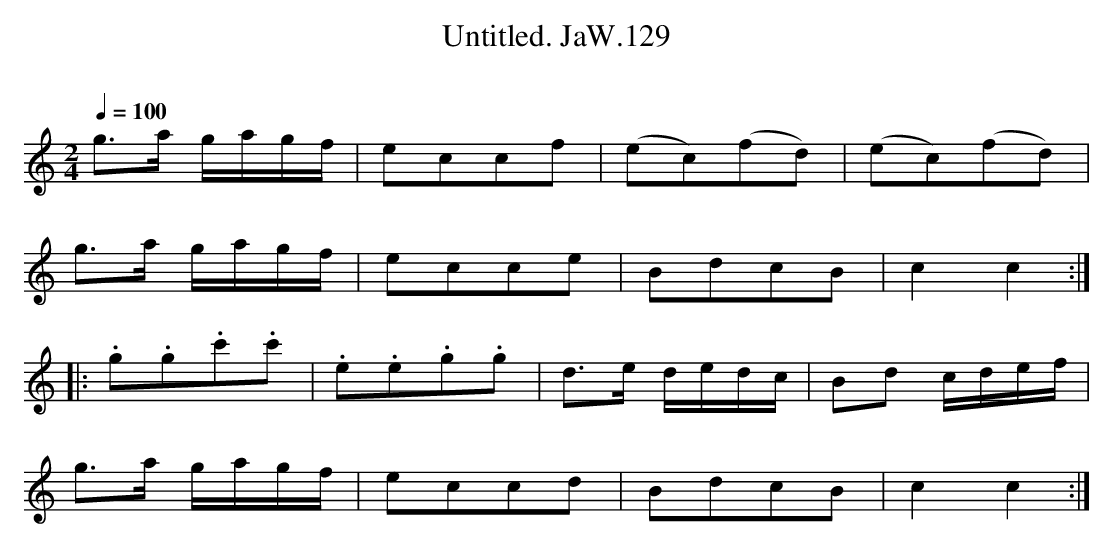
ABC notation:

X:1
T:Untitled. JaW.129
M:2/4
L:1/8
Q:1/4=100
O:
K:C
g>a g/a/g/f/|eccf|(ec)(fd)|(ec)(fd)|
g>a g/a/g/f/|ecce|BdcB|c2c2:|
|:.g.g.c'.c'|.e.e.g.g|d>e d/e/d/c/|Bd c/d/e/f/|
g>a g/a/g/f/|eccd|BdcB|c2c2:|
